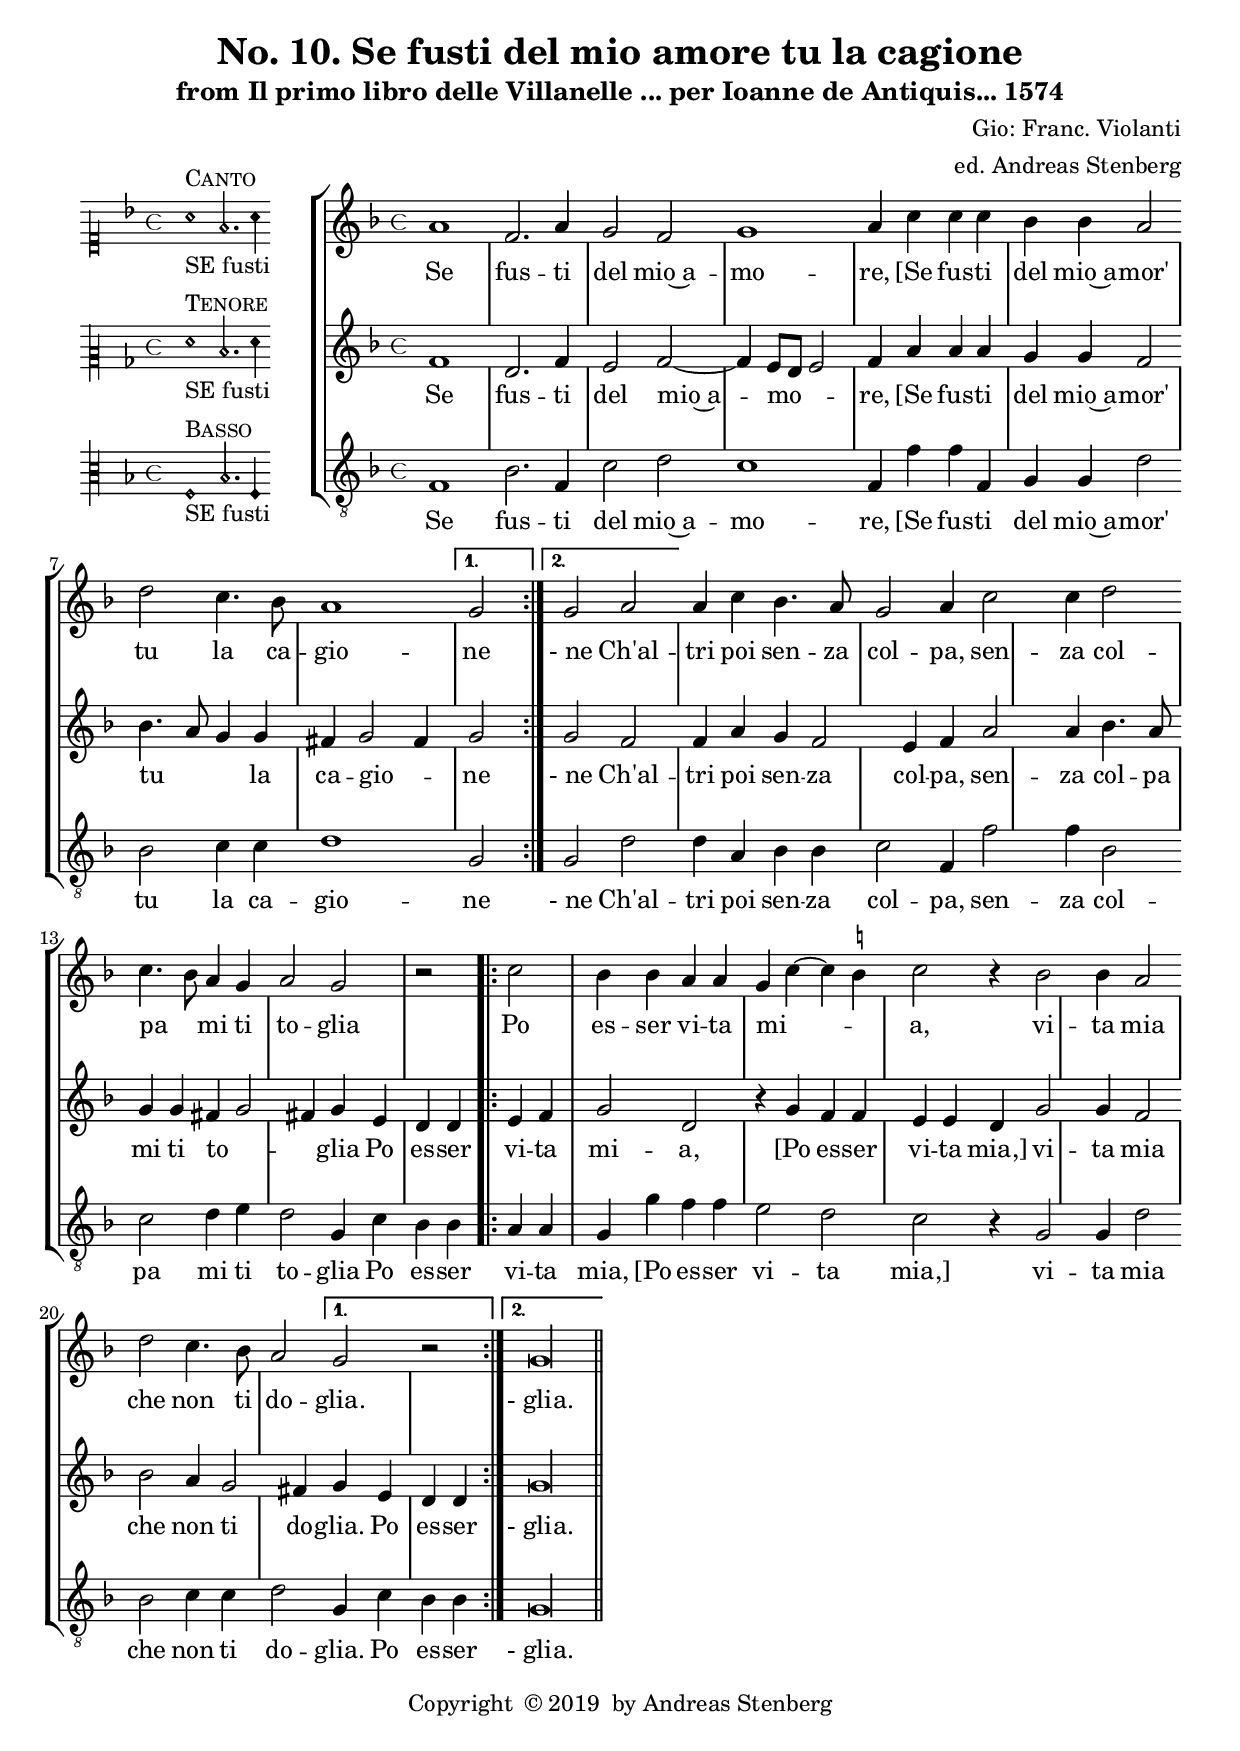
\version "2.18.0"
\include "deutsch.ly"
#(append! supported-clefs '(("mensural-f3" . ("clefs.mensural.f" 0 0))))
ficta = \once \set suggestAccidentals =##t
\header {
  title = "No. 10. Se fusti del mio amore tu la cagione"
  subtitle = "from Il primo libro delle Villanelle ... per Ioanne de Antiquis... 1574"
  composer = "Gio: Franc. Violanti"
  arranger = "ed. Andreas Stenberg"
  poet = ""
  meter =""
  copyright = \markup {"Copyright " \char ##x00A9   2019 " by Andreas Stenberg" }
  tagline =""
}
global = {
  \key f \major
  \override Staff.TimeSignature.style = #'mensural
}
%% PDF p.23 - 24.
sopMusic = \relative c' {

  \set Score.tempoHideNote = ##t
  \tempo 2 = 76
  \time 4/4
  \set Timing.measureLength = #(ly:make-moment 4/4)
  \override Staff.BarLine.transparent =##t
  \repeat volta 2 {
    a'1
    f2. a4
    g2 f2
    g1
    a4 c4 c4 c4
    b4 b4 a2
    d2 c4. b8
    a1
  }
  \alternative {
    { g2 \revert Staff.BarLine.transparent }
    { g2 }
  }
  \override Staff.BarLine.transparent =##t
  a2 a4 c4
  b4. a8 g2
  a4 c2 c4
  d2 c4.( b8)
  a4 g4 a2
  g2  \revert Staff.BarLine.transparent \bar "|" r2
  \repeat volta 2 {
    c2 b4 b4
    \override Staff.BarLine.transparent =##t
    a4 a4				%5 end of second line.
    g4( c4~
    c4 \ficta h4) c2
    r4 b2 b4
    a2 d2
    c4. b8 a2
  }
  \alternative {
    { g2 r2 \revert Staff.BarLine.transparent }
    { \cadenzaOn g\longa }
  }
  \bar "||"
}
sopWords = \lyricmode {
  Se fus -- ti del mio~a -- mo -- re,
  [Se fus -- ti del mio~a -- mor' tu la ca -- gio -- ne
  "- ne"
  Ch'al -- tri poi sen -- za col -- pa,
  sen -- za col -- pa mi ti to -- glia
  Po es -- ser vi -- ta mi -- a,
  vi -- ta mia che non ti  do -- glia.
  "- glia."
}
%% PDF p. 69 - 70.
altoMusic = \relative c' {
  \override Staff.BarLine.transparent  =##t
  \repeat volta 2 {
    f1
    d2. f4
    e2 f2~
    f4 e8( d8 e2)
    f4 a4 a4 a4
    g4 g4 f2
    b4.( a8 g4) g4
    fis4				%% end of first line in orig.
    g2( fis4)
  }
  \alternative {
    { g2 \revert Staff.BarLine.transparent }
    { g2
  \override Staff.BarLine.transparent =##t
      f2 }
  }
  f4 a4
  g4 f2 e4
  f4 a2 a4
  b4. a8 g4 g4
  fis4( g2 fis4)
  g4 e4 d4 d4
  \revert Staff.BarLine.transparent
  \repeat volta 2 {
    e4 f4 g2
    \override Staff.BarLine.transparent =##t
    d2 r4 g4
    f4 f4 e4 e4
    d4 g2 g4
    f2 b2
    a4 g2 fis4
  }
  \alternative {
    { g4 e4 d4 d4 \revert Staff.BarLine.transparent }
    { g\longa }
  }
}
altoWords = \lyricmode {
  Se fus -- ti del mio~a -- mo -- re,
  [Se fus -- ti del mio~a -- mor' tu la ca -- gio -- ne
  "- ne"
  Ch'al -- tri poi sen -- za col -- pa,
  sen -- za col -- pa mi ti to -- glia
  Po es -- ser vi -- ta mi -- a,
  [Po es -- ser vi -- ta mia,]
  vi -- ta mia che non ti  do -- glia.
  Po es -- ser
  "- glia."
}
%% PDF p.117 - 118
bassMusic = \relative c {
  \clef "G_8"
  \override Staff.BarLine.transparent =##t
  \repeat volta 2 {
    f1
    b2. f4
    c'2 d2
    c1
    f,4 f'4 f4 f,4
    g4 g4 d'2
    b2 c4 c4
    d1
  }
  \alternative {
    { g,2 \revert Staff.BarLine.transparent }			%5 end of first line in orig.
    { g2 \override Staff.BarLine.transparent =##t
      d'2  }
  }
  d4 a4
  b4 b4  c2
  f,4 f'2 f4
  b,2 c2
  d4 e4  d2
  g,4 c4 b4 b4
  \revert Staff.BarLine.transparent
  \repeat volta 2 {
    a4 a4 g4 g'4
    \override Staff.BarLine.transparent =##t
    f4 f4 e2
    d2 c2
    r4 g2 g4
    d'2 b2
    c4 c4 d2
  }
  \alternative {
    { g,4 c4 b4 b \revert Staff.BarLine.transparent }
    { g\longa }
  }
}

bassWords = \lyricmode {
  Se fus -- ti del mio~a -- mo -- re,
  [Se fus -- ti del mio~a -- mor' tu la ca -- gio -- ne
  "- ne"
  Ch'al -- tri poi sen -- za col -- pa,
  sen -- za col -- pa mi ti to -- glia
  Po es -- ser vi -- ta mia,
  [Po es -- ser vi -- ta mia,]
  vi -- ta mia che non ti  do -- glia.
  Po es -- ser
  "- glia."
}
incipitDiscantus = \markup {
  \score {
    {
      %      \set Staff.instrumentName = #"Tenor "
      \override NoteHead.style = #'neomensural
      \override Rest.style = #'neomensural
      \override Staff.TimeSignature.style = #'mensural
      \override Staff.KeySignature.style = #'petrucci
      \cadenzaOn
      \clef "petrucci-c1"
      \key f \major
      \time 4/4

      a'1^\markup { \smallCaps"Canto"}
      _"SE fusti"
      f'2. a'4
    }
    \layout {
      \context {
        \Voice
        \remove "Ligature_bracket_engraver"
        \consists "Mensural_ligature_engraver"
      }
      line-width = 4.5\cm
    }
  }
}


incipitAltus = \markup {
  \score {
    {
      %      \set Staff.instrumentName = #"Tenor "
      \override NoteHead.style = #'neomensural
      \override Rest.style = #'neomensural
      \override Staff.TimeSignature.style = #'mensural
      \cadenzaOn
      \clef "petrucci-c2"
      \key f \major
      \time 4/4
      f'1^\markup \smallCaps"Tenore"
      _"SE fusti"
      d'2. f'4
    }
    \layout {
      \context {
        \Voice
        \remove "Ligature_bracket_engraver"
        \consists "Mensural_ligature_engraver"
      }
      line-width = 4.5\cm
    }
  }
}


incipitBassus = \markup {
  \score {
    {
      %      \set Staff.instrumentName = #"Tenor "
      \override NoteHead.style = #'neomensural
      \override Rest.style = #'neomensural
      \override Staff.TimeSignature.style = #'mensural
      \cadenzaOn
      \clef "petrucci-c3"
      \key f \major
      \time 4/4
      f1^\markup \smallCaps"Basso"
      _"SE fusti"
      b2. f4
    }
    \layout {
      \context {
        \Voice
        \remove "Ligature_bracket_engraver"
        \consists "Mensural_ligature_engraver"
      }
      line-width = 4.5\cm
    }
  }
}


\score {
  <<
    \new StaffGroup \with {
      \override VerticalAxisGroup.staff-staff-spacing = #'((basic-distance . 12))
    } <<
      \new Staff = treble <<
        \set Staff.instrumentName = \incipitDiscantus
        \new Voice = "sopranos" {
          \set  Staff.midiInstrument ="choir aahs"
          %	\voiceOne
          << \global \sopMusic >>
        }
      >>
      \new Lyrics = sopranos { s1 }

      \new Staff = "medius" <<
        \set Staff.instrumentName = \incipitAltus

        \new Voice = "altos" {
          %	\voiceTwo
          \set  Staff.midiInstrument ="choir aahs"
          << \global \altoMusic >>
        }
      >>

      \new Lyrics = "altos" { s1 }

      \new Staff ="basses" {
        \set Staff.instrumentName = \incipitBassus

        \new Voice = "basses" {
          \set  Staff.midiInstrument ="choir aahs"
          \clef "treble_8"
          %	\voiceTwo
          << \global \bassMusic >>
        }
      }
    >>
    \new Lyrics = basses { s1 }

    \context Lyrics = sopranos \lyricsto sopranos \sopWords
    \context Lyrics = altos \lyricsto altos \altoWords
    \context Lyrics = basses \lyricsto basses \bassWords
  >>
  \layout {
    \context {
      \Score
      % no bars in staves
      %      \override BarLine.transparent = ##t

    }
    % the next three instructions keep the lyrics between the bar lines
    \context {
      \Lyrics
      \consists "Bar_engraver"
      \override BarLine.transparent = ##t
    }
    \context {
      \StaffGroup
      \consists "Separating_line_group_engraver"
    }
    \context {
      \Voice
      % no slurs
      \override Slur.transparent = ##t
      % Comment in the below "\remove" command to allow line
      % breaking also at those barlines where a note overlaps
      % into the next bar.  The command is commented out in this
      % short example score, but especially for large scores, you
      % will typically yield better line breaking and thus improve
      % overall spacing if you comment in the following command.
      %\remove "Forbid_line_break_engraver"
    }
    indent = 4.5\cm
  }

}

\markup {
  \fill-line {
    \column {
      \line { \justify-string #"Se'l mio pensier per te post' hò in oblio

Ch'altri ver me ti stringe à cangiar voglia

Puo esser ... " }

      \vspace #1.5
      \line { \justify-string #"Se co'l tuo sguardo o donna mi legasti

Et poi che s'alcun' altro scior mi voglia.

Puo esser ..." }

      \vspace #1.5
      \line { \justify-string #"Miser ond' è venuto altri a turbarmi

Nel navigar di si profondo Mare

Come potrò giamai gliocchi asciuttare." }

      \vspace #1.5
    }
  }
}

\score {
  \unfoldRepeats
  <<
    \new StaffGroup <<
      \new Staff = treble <<
        \set Staff.instrumentName = \incipitDiscantus
        \new Voice = "sopranos" {
          \set  Staff.midiInstrument ="choir aahs"
          %	\voiceOne
          << \global \sopMusic >>
        }
      >>
      \new Lyrics = sopranos { s1 }

      \new Staff = "medius" <<
        \set Staff.instrumentName = \incipitAltus

        \new Voice = "altos" {
          %	\voiceTwo
          \set  Staff.midiInstrument ="choir aahs"
          << \global \altoMusic >>
        }
      >>

      \new Lyrics = "altos" { s1 }

      \new Staff ="basses" {
        \set Staff.instrumentName = \incipitBassus

        \new Voice = "basses" {
          \set  Staff.midiInstrument ="choir aahs"
          \clef "G_8"
          %	\voiceTwo
          << \global \bassMusic >>
        }
      }
    >>
    \new Lyrics = basses { s1 }

    \context Lyrics = sopranos \lyricsto sopranos \sopWords
    \context Lyrics = altos \lyricsto altos \altoWords
    \context Lyrics = basses \lyricsto basses \bassWords
  >>
  \midi {}
}
\paper {
  ragged-bottom = ##t
  ragged-last-bottom = ##t
  ragged-last = ##t
}

%{
convert-ly.py (GNU LilyPond) 2.18.2  convert-ly.py: Processing `'...
Applying conversion: 2.15.7, 2.15.9, 2.15.10, 2.15.16, 2.15.17,
2.15.18, 2.15.19, 2.15.20, 2.15.25, 2.15.32, 2.15.39, 2.15.40,
2.15.42, 2.15.43, 2.16.0, 2.17.0, 2.17.4, 2.17.5, 2.17.6, 2.17.11,
2.17.14, 2.17.15, 2.17.18, 2.17.19, 2.17.20, 2.17.25, 2.17.27,
2.17.29, 2.17.97, 2.18.0
%}
